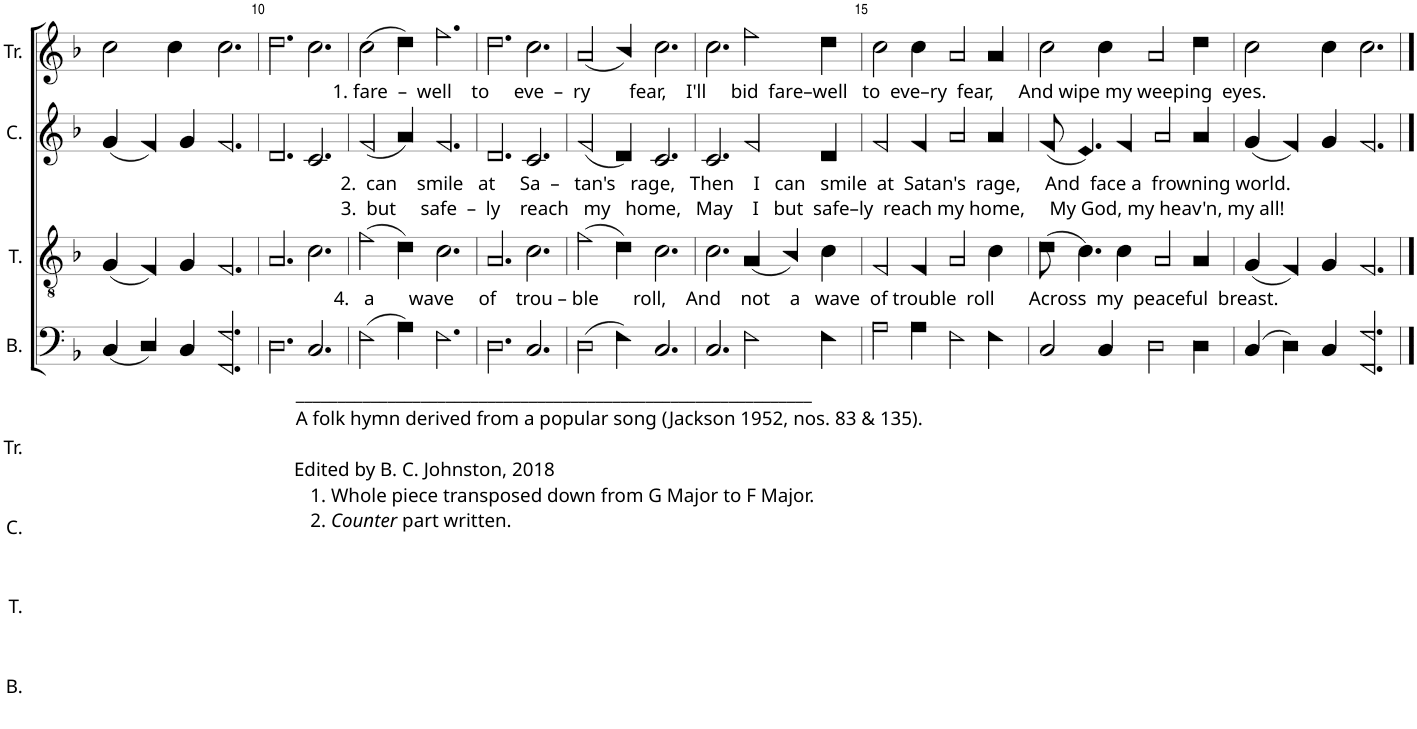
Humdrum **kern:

**kern	**kern	**kern	**kern
*part4	*part3	*part2	*part1
*staff4	*staff3	*staff2	*staff1
*I"B.	*I"T.	*I"C.	*I"Tr.
*I'B.	*I'T.	*I'C.	*I'Tr.
!!LO:PB:g=z
*clefF4	*clefGv2	*clefG2	*clefG2
*k[b-]	*k[b-]	*k[b-]	*k[b-]
*M6/4	*M6/4	*M6/4	*M6/4
=9	=9	=9	=9
(4C!/	(4G!/	(4g!/	2cc!\
4D!/)	4F!/)	4f!/)	.
4C!/	4G!/	4g!/	4cc!\
2.FF!/ 2.F!/	2.F!/	2.f!/	2.cc!\
=10	=10	=10	=10
2.D!\	2.A!/	2.d!/	2.dd!\
2.C!/	2.c!\	2.c!/	2.cc!\
=11	=11	=11	=11
!	!	!	!LO:TX:b:t=1. fare  –  well    to     eve  –  ry        fear,    I'll     bid  fare–well   to  eve–ry  fear,     And wipe my weeping  eyes.
!	!	!LO:TX:b:t=2.  can    smile   at     Sa  –   tan's   rage,   Then    I   can   smile  at  Satan's  rage,     And  face a  frowning world.	!
!	!	!LO:TX:b:t=3.  but     safe  –  ly    reach   my   home,   May    I   but  safe–ly  reach my home,     My God, my heav'n, my all!	!
!	!LO:TX:b:t=4.   a       wave     of    trou – ble       roll,    And    not    a   wave  of trouble  roll       Across  my  peaceful  breast.	!	!
!LO:TX:b:t=______________________________________________________________	!	!	!
!LO:TX:b:t=A folk hymn derived from a popular song (Jackson 1952, nos. 83 & 135).	!	!	!
!LO:TX:b:t=Edited by B. C. Johnston, 2018	!	!	!
!LO:TX:b:t=1. Whole piece transposed down from G Major to F Major.	!	!	!
!LO:TX:b:t=2.	!	!	!
!LO:TX:b:i:t=Counter	!	!	!
!LO:TX:b:t=part written.	!	!	!
(2F!\	(2f!\	(2f!/	(2cc!\
4A!\)	4d!\)	4a!/)	4dd!\)
2.F!\	2.c!\	2.f!/	2.ff!\
=12	=12	=12	=12
2.D!\	2.A!/	2.d!/	2.dd!\
2.C!/	2.c!\	2.c!/	2.cc!\
=13	=13	=13	=13
(2D!\	(2f!\	(2f!/	(2a!/
4F!\)	4d!\)	4d!/)	4b-!/)
2.C!/	2.c!\	2.c!/	2.cc!\
=14	=14	=14	=14
2.C!/	2.c!\	2.c!/	2.cc!\
2F!\	(4A!/	2f!/	2ff!\
.	4B-!/)	.	.
4F!\	4c!\	4d!/	4dd!\
=15	=15	=15	=15
2A!\	2F!/	2f!/	2cc!\
4A!\	4F!/	4f!/	4cc!\
2F!\	2A!/	2a!/	2a!/
4F!\	4c!\	4a!/	4a!/
=16	=16	=16	=16
2C!/	(8d!\	(8f!/	2cc!\
.	4.c!\)	4.e!/)	.
4C!/	4c!\	4f!/	4cc!\
2D!\	2A!/	2a!/	2a!/
4D!\	4A!/	4a!/	4dd!\
=17	=17	=17	=17
(4C!/	(4G!/	(4g!/	2cc!\
4D!\)	4F!/)	4f!/)	.
4C!/	4G!/	4g!/	4cc!\
2.FF!/ 2.F!/	2.F!/	2.f!/	2.cc!\
==	==	==	==
*-	*-	*-	*-
